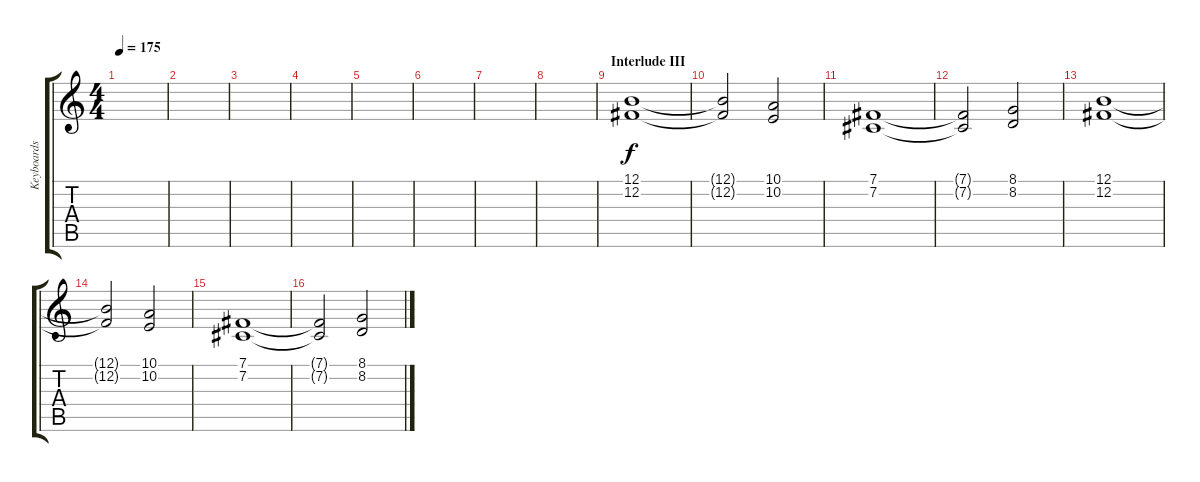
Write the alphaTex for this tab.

\track ("Keyboards / Dan" "Keyboards ") {instrument choiraahs}
\staff {score tabs}
\tuning (B3 Gb3 D3 A2 E2 B1) {hide}
\ts (4 4)
\tempo 175
\clef g2
\ks c
|
|
|
|
|
|
|
|
\section ("" "Interlude III")
(12.1 12.2).1 |
(12.1{t} 12.2{t}).2 (10.1 10.2).2 |
(7.1 7.2).1 |
(7.1{t} 7.2{t}).2 (8.1 8.2).2 |
(12.1 12.2).1 |
(12.1{t} 12.2{t}).2 (10.1 10.2).2 |
(7.1 7.2).1 |
(7.1{t} 7.2{t}).2 (8.1 8.2).2
